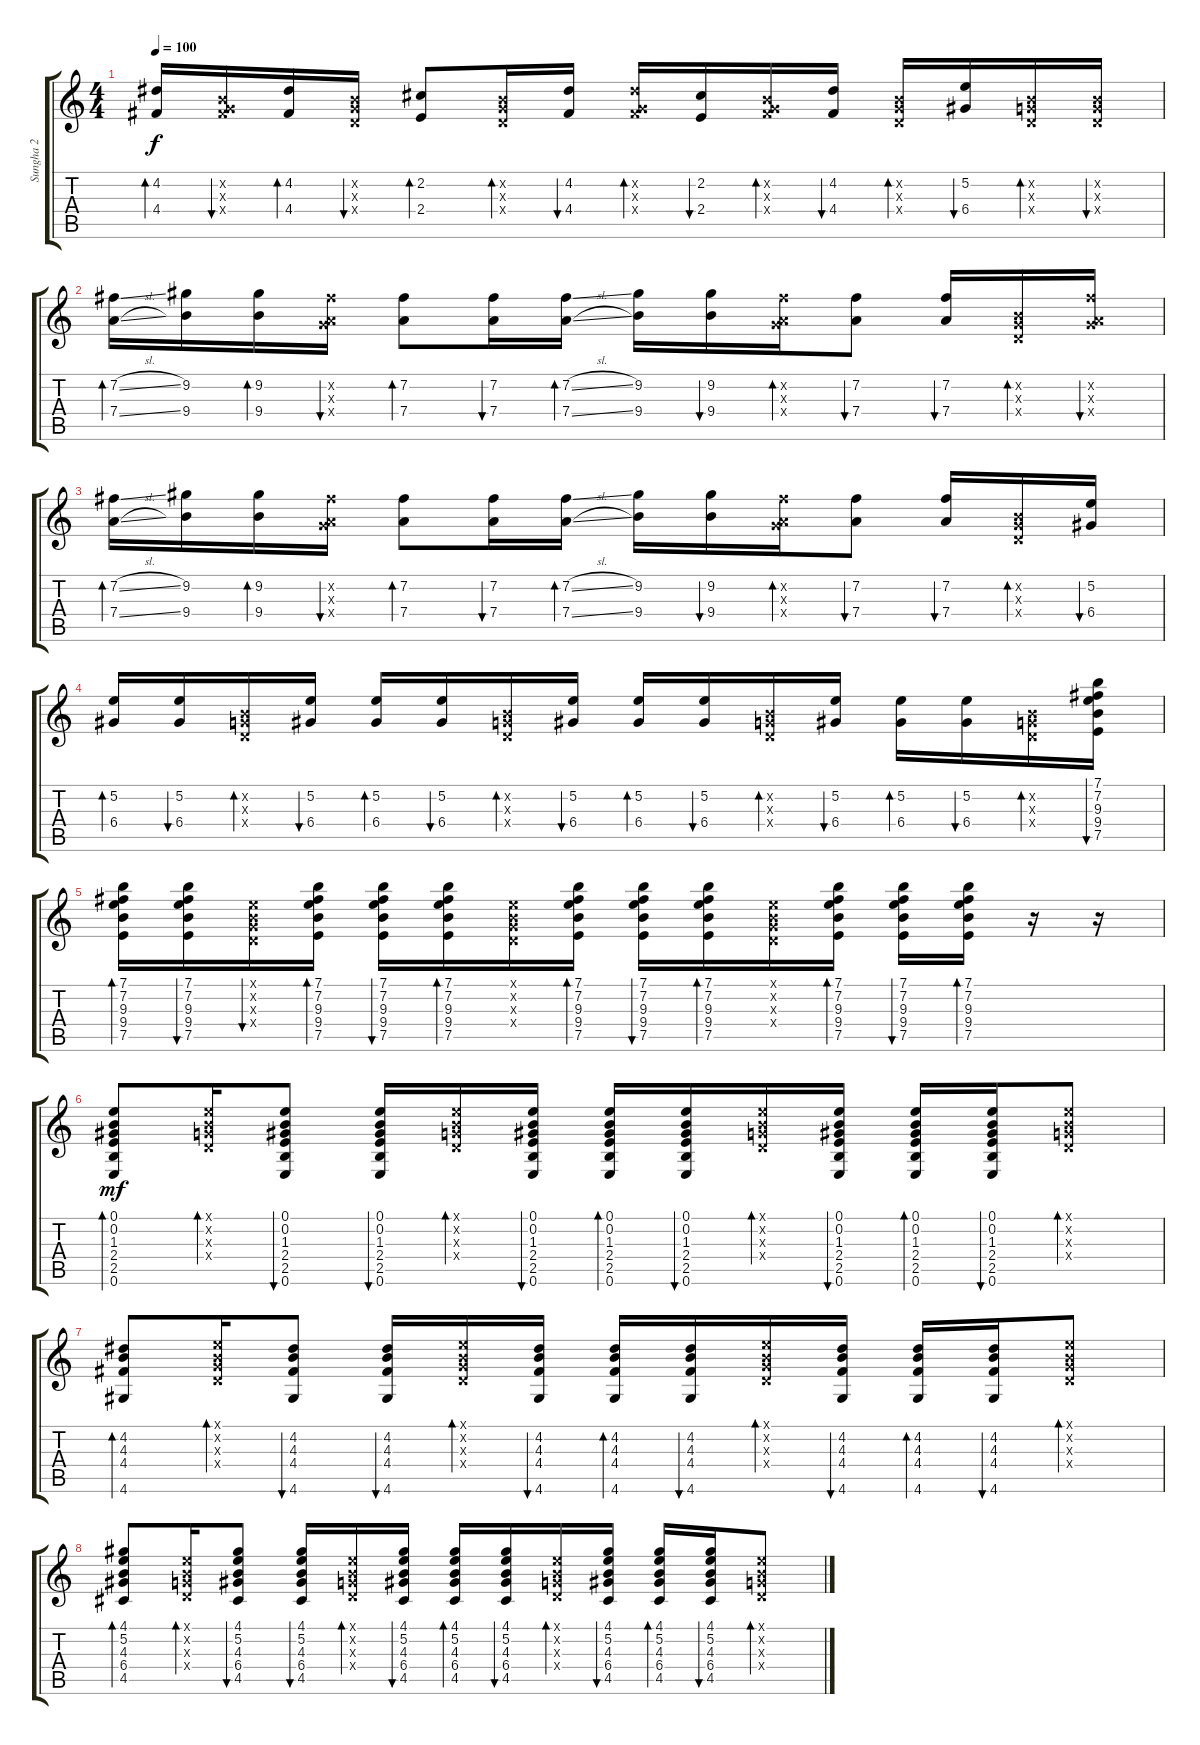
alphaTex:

\track ("Sungha 2" "Sungha 2") {instrument acousticguitarsteel}
\staff {score tabs}
\tuning (E4 B3 G3 D3 A2 E2) {hide}
\ts (4 4)
\tempo 100
\clef g2
\ks c
(4.2 4.4).16{bd 30 dy f} (0.2{x} 0.3{x} 4.4{x}).16{bu 30} (4.2 4.4).16{bd 30} (0.2{x} 0.3{x} 0.4{x}).16{bu 30} (2.2 2.4).8{bd 30} (0.2{x} 0.3{x} 0.4{x}).16{bd 30} (4.2 4.4).16{bu 30} (4.2{x} 0.3{x} 4.4{x}).16{bd 30} (2.2 2.4).16{bu 30} (0.2{x} 0.3{x} 4.4{x}).16{bd 30} (4.2 4.4).16{bu 30} (0.2{x} 0.3{x} 0.4{x}).16{bd 30} (5.2 6.4).16{bu 30} (0.2{x} 0.3{x} 0.4{x}).16{bd 30} (0.2{x} 0.3{x} 0.4{x}).16{bu 30} |
(7.2{sl} 7.4{sl}).16{bd 30} (9.2 9.4).16 (9.2 9.4).16{bd 30} (7.2{x} 0.3{x} 7.4{x}).16{bu 30} (7.2 7.4).8{bd 30} (7.2 7.4).16{bu 30} (7.2{sl} 7.4{sl}).16{bd 30} (9.2 9.4).16 (9.2 9.4).16{bu 30} (7.2{x} 0.3{x} 7.4{x}).16{bd 30} (7.2 7.4).8{bu 30} (7.2 7.4).16{bu 30} (0.2{x} 0.3{x} 0.4{x}).16{bd 30} (7.2{x} 0.3{x} 7.4{x}).16{bu 30} |
(7.2{sl} 7.4{sl}).16{bd 30} (9.2 9.4).16 (9.2 9.4).16{bd 30} (7.2{x} 0.3{x} 7.4{x}).16{bu 30} (7.2 7.4).8{bd 30} (7.2 7.4).16{bu 30} (7.2{sl} 7.4{sl}).16{bd 30} (9.2 9.4).16 (9.2 9.4).16{bu 30} (7.2{x} 0.3{x} 7.4{x}).16{bd 30} (7.2 7.4).8{bu 30} (7.2 7.4).16{bu 30} (0.2{x} 0.3{x} 0.4{x}).16{bd 30} (5.2 6.4).16{bu 30} |
(5.2 6.4).16{bd 30} (5.2 6.4).16{bu 30} (0.2{x} 0.3{x} 0.4{x}).16{bd 30} (5.2 6.4).16{bu 30} (5.2 6.4).16{bd 30} (5.2 6.4).16{bu 30} (0.2{x} 0.3{x} 0.4{x}).16{bd 30} (5.2 6.4).16{bu 30} (5.2 6.4).16{bd 30} (5.2 6.4).16{bu 30} (0.2{x} 0.3{x} 0.4{x}).16{bd 30} (5.2 6.4).16{bu 30} (5.2 6.4).16{bd 30} (5.2 6.4).16{bu 30} (0.2{x} 0.3{x} 0.4{x}).16{bd 30} (7.1 7.2 9.3 9.4 7.5).16{bu 30} |
(7.1 7.2 9.3 9.4 7.5).16{bd 30} (7.1 7.2 9.3 9.4 7.5).16{bu 30} (0.1{x} 0.2{x} 0.3{x} 0.4{x}).16{bu 30} (7.1 7.2 9.3 9.4 7.5).16{bd 30} (7.1 7.2 9.3 9.4 7.5).16{bu 30} (7.1 7.2 9.3 9.4 7.5).16{bd 30} (0.1{x} 0.2{x} 0.3{x} 0.4{x}).16 (7.1 7.2 9.3 9.4 7.5).16{bd 30} (7.1 7.2 9.3 9.4 7.5).16{bu 30} (7.1 7.2 9.3 9.4 7.5).16{bd 30} (0.1{x} 0.2{x} 0.3{x} 0.4{x}).16 (7.1 7.2 9.3 9.4 7.5).16{bd 30} (7.1 7.2 9.3 9.4 7.5).16{bu 30} (7.1 7.2 9.3 9.4 7.5).16{bd 30} r.16 r.16 |
(0.1 0.2 1.3 2.4 2.5 0.6).8{bd 30 dy mf} (0.1{x} 0.2{x} 0.3{x} 0.4{x}).16{bd 30} (0.1 0.2 1.3 2.4 2.5 0.6).8{bu 30} (0.1 0.2 1.3 2.4 2.5 0.6).16{bu 30} (0.1{x} 0.2{x} 0.3{x} 0.4{x}).16{bd 30} (0.1 0.2 1.3 2.4 2.5 0.6).16{bu 30} (0.1 0.2 1.3 2.4 2.5 0.6).16{bd 30} (0.1 0.2 1.3 2.4 2.5 0.6).16{bu 30} (0.1{x} 0.2{x} 0.3{x} 0.4{x}).16{bd 30} (0.1 0.2 1.3 2.4 2.5 0.6).16{bu 30} (0.1 0.2 1.3 2.4 2.5 0.6).16{bd 30} (0.1 0.2 1.3 2.4 2.5 0.6).16{bu 30} (0.1{x} 0.2{x} 0.3{x} 0.4{x}).8{bd 30} |
(4.2 4.3 4.4 4.6).8{bd 30} (0.1{x} 0.2{x} 0.3{x} 0.4{x}).16{bd 30} (4.2 4.3 4.4 4.6).8{bu 30} (4.2 4.3 4.4 4.6).16{bu 30} (0.1{x} 0.2{x} 0.3{x} 0.4{x}).16{bd 30} (4.2 4.3 4.4 4.6).16{bu 30} (4.2 4.3 4.4 4.6).16{bd 30} (4.2 4.3 4.4 4.6).16{bu 30} (0.1{x} 0.2{x} 0.3{x} 0.4{x}).16{bd 30} (4.2 4.3 4.4 4.6).16{bu 30} (4.2 4.3 4.4 4.6).16{bd 30} (4.2 4.3 4.4 4.6).16{bu 30} (0.1{x} 0.2{x} 0.3{x} 0.4{x}).8{bd 30} |
(4.1 5.2 4.3 6.4 4.5).8{bd 30} (0.1{x} 0.2{x} 0.3{x} 0.4{x}).16{bd 30} (4.1 5.2 4.3 6.4 4.5).8{bu 30} (4.1 5.2 4.3 6.4 4.5).16{bu 30} (0.1{x} 0.2{x} 0.3{x} 0.4{x}).16{bd 30} (4.1 5.2 4.3 6.4 4.5).16{bu 30} (4.1 5.2 4.3 6.4 4.5).16{bd 30} (4.1 5.2 4.3 6.4 4.5).16{bu 30} (0.1{x} 0.2{x} 0.3{x} 0.4{x}).16{bd 30} (4.1 5.2 4.3 6.4 4.5).16{bu 30} (4.1 5.2 4.3 6.4 4.5).16{bd 30} (4.1 5.2 4.3 6.4 4.5).16{bu 30} (0.1{x} 0.2{x} 0.3{x} 0.4{x}).8{bd 30}
